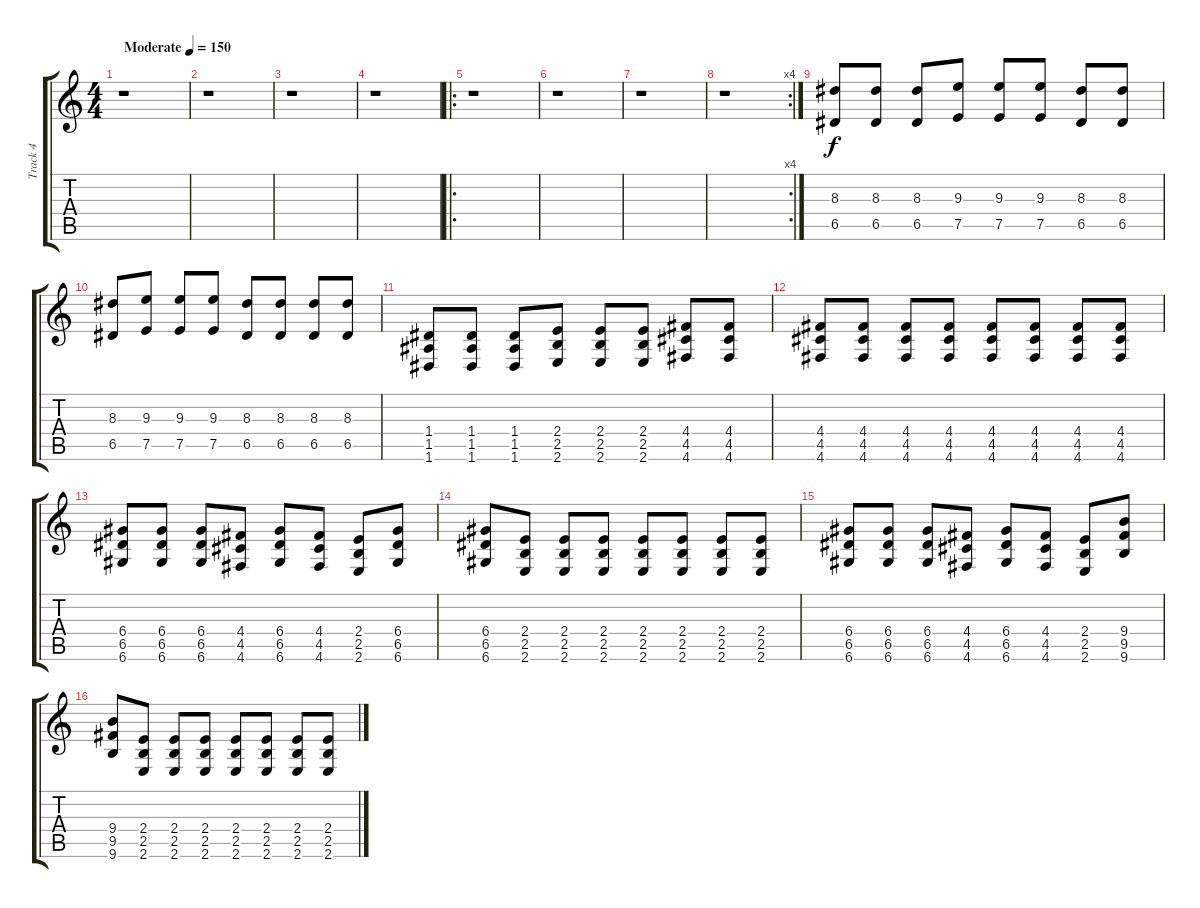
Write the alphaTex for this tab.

\track ("Track 4" "Track 4") {instrument distortionguitar}
\staff {score tabs}
\tuning (E4 B3 G3 D3 A2 D2) {hide}
\ts (4 4)
\tempo (150 "Moderate")
\clef g2
\ks c
r.1{dy f instrument distortionguitar} |
r.1 |
r.1 |
r.1 |
\ro
r.1 |
r.1 |
r.1 |
\rc 4
r.1 |
(8.3 6.5).8 (8.3 6.5).8 (8.3 6.5).8 (9.3 7.5).8 (9.3 7.5).8 (9.3 7.5).8 (8.3 6.5).8 (8.3 6.5).8 |
(8.3 6.5).8 (9.3 7.5).8 (9.3 7.5).8 (9.3 7.5).8 (8.3 6.5).8 (8.3 6.5).8 (8.3 6.5).8 (8.3 6.5).8 |
(1.4 1.5 1.6).8 (1.4 1.5 1.6).8 (1.4 1.5 1.6).8 (2.4 2.5 2.6).8 (2.4 2.5 2.6).8 (2.4 2.5 2.6).8 (4.4 4.5 4.6).8 (4.4 4.5 4.6).8 |
(4.4 4.5 4.6).8 (4.4 4.5 4.6).8 (4.4 4.5 4.6).8 (4.4 4.5 4.6).8 (4.4 4.5 4.6).8 (4.4 4.5 4.6).8 (4.4 4.5 4.6).8 (4.4 4.5 4.6).8 |
(6.4 6.5 6.6).8 (6.4 6.5 6.6).8 (6.4 6.5 6.6).8 (4.4 4.5 4.6).8 (6.4 6.5 6.6).8 (4.4 4.5 4.6).8 (2.4 2.5 2.6).8 (6.4 6.5 6.6).8 |
(6.4 6.5 6.6).8 (2.4 2.5 2.6).8 (2.4 2.5 2.6).8 (2.4 2.5 2.6).8 (2.4 2.5 2.6).8 (2.4 2.5 2.6).8 (2.4 2.5 2.6).8 (2.4 2.5 2.6).8 |
(6.4 6.5 6.6).8 (6.4 6.5 6.6).8 (6.4 6.5 6.6).8 (4.4 4.5 4.6).8 (6.4 6.5 6.6).8 (4.4 4.5 4.6).8 (2.4 2.5 2.6).8 (9.4 9.5 9.6).8 |
(9.4 9.5 9.6).8 (2.4 2.5 2.6).8 (2.4 2.5 2.6).8 (2.4 2.5 2.6).8 (2.4 2.5 2.6).8 (2.4 2.5 2.6).8 (2.4 2.5 2.6).8 (2.4 2.5 2.6).8
